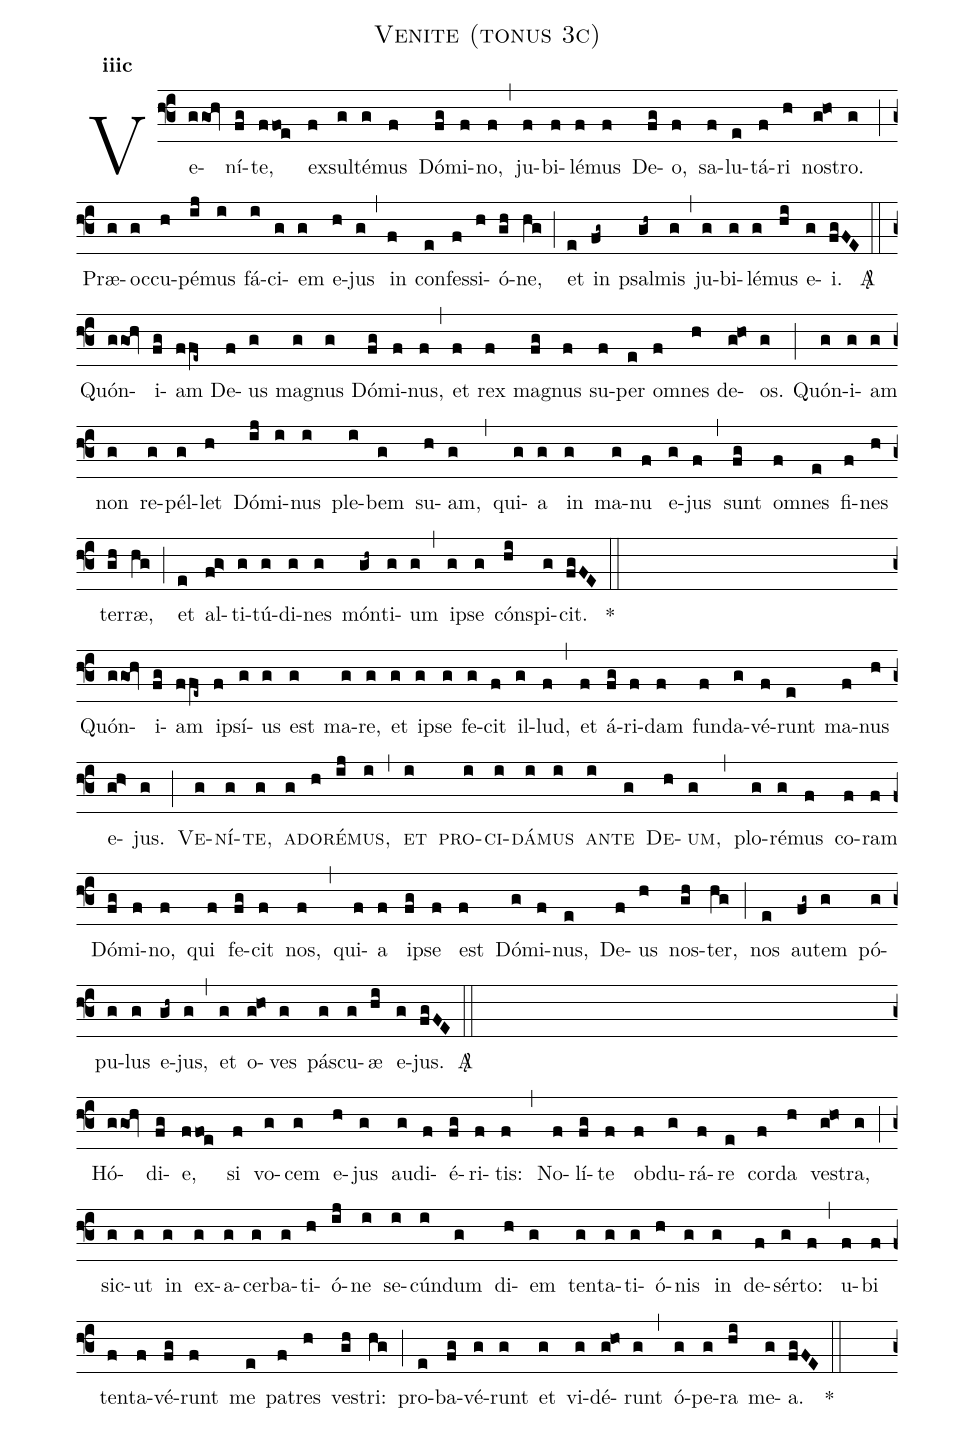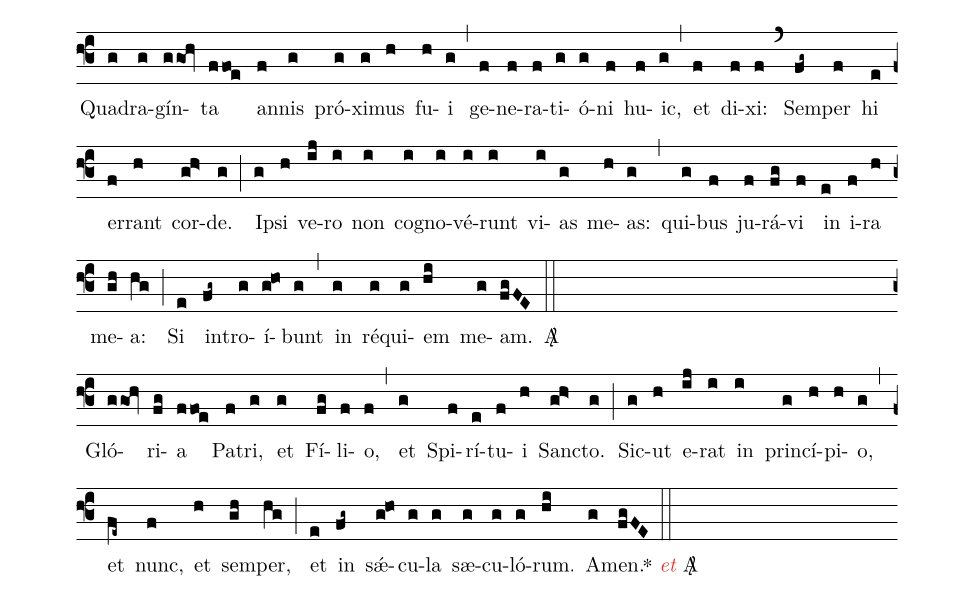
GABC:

name:Venite (tonus 3c);
office-part:ps;
mode:3c;
%%
initial-style: 1;
name: Venite;
mode: 3;
office-part: Psalmus;
annotation: Ps. XCIV;
annotation: iii c;
%%
(f3)Ve(g/goh)ní(fg)te,(ffoe) ex(f)sul(g)té(g)mus(f) Dó(fg)mi(f)no,(f) (,) ju(f)bi(f)lé(f)mus(f) De(fg)o,(f) sa(f)lu(e)tá(f)ri(h) nos(g@ho)tro.(g) (;) Præ(g)oc(g)cu(h)pé(ij)mus(i) fá(i)ci(g)em(g) e(h)jus(g) (,) in(f) con(e)fes(f)si(h)ó(gh)ne,(hg) (;) et(e) in(fg~) psal(gh~)mis(g) (,) ju(g)bi(g)lé(g)mus(hi) e(g)i.(fgFE) <sp>A/</sp>(::) (Z)

Quón(g/goh)i(fg)am(ffe~) De(f)us(g) ma(g)gnus(g) Dó(fg)mi(f)nus,(f) (,) et(f) rex(f) ma(fg)gnus(f) su(f)per(e) om(f)nes(h) de(g@ho)os.(g) (;) Quón(g)i(g)am(g) non(g) re(g)pél(g)let(h) Dó(ij)mi(i)nus(i) ple(i)bem(g) su(h)am,(g) (,) qui(g)a(g) in(g) ma(g)nu(f) e(g)jus(f) (,) sunt(fg) om(f)nes(e) fi(f)nes(h) ter(gh)ræ,(hg) (;) et(e) al(fg>)ti(g)tú(g)di(g)nes(g) món(gh~)ti(g)um(g) (,) ip(g)se(g) cón(hi)spi(g)cit.(fgFE) <sp>*</sp>(::) (Z)

Quón(g/goh)i(fg)am(ffe~) ip(f)sí(g)us(g) est(g) ma(g)re,(g) et(g) ip(g)se(g) fe(g)cit(f) il(g)lud,(f) (,) et(f) á(fg)ri(f)dam(f) fun(f)da(g)vé(f)runt(e) ma(f)nus(h) e(gh>)jus.(g) (;) <sc>Ve(g)ní(g)te,(g) ad(g)o(h)ré(ij)mus,(i) (,) et(i) pro(i)ci(i)dá(i)mus(i) an(i)te(g) De(h)um,</sc>(g) (,) plo(g)ré(g)mus(f) co(f)ram(f) Dó(fg)mi(f)no,(f) qui(f) fe(fg)cit(f) nos,(f) (,) qui(f)a(f) ip(fg)se(f) est(f) Dó(g)mi(f)nus,(e) De(f)us(h) nos(gh)ter,(hg) (;) nos(e) au(fg~)tem(g) pó(g)pu(g)lus(g) e(gh~)jus,(g) (,) et(g) o(g@ho)ves(g) pás(g)cu(g)æ(hi) e(g)jus.(fgFE) <sp>A/</sp>(::) (Z)

Hó(g/goh)di(fg)e,(ffoe) si(f) vo(g)cem(g) e(h)jus(g) au(g)di(f)é(fg)ri(f)tis:(f) (,) No(f)lí(fg)te(f) ob(f)du(g)rá(f)re(e) cor(f)da(h) ves(g@ho)tra,(g) (;) sic(g)ut(g) in(g) ex(g)a(g)cer(g)ba(g)ti(h)ó(ij)ne(i) se(i)cún(i)dum(g) di(h)em(g) ten(g)ta(g)ti(g)ó(h)nis(g) in(g) de(f)sér(g)to:(f) (,) u(f)bi(f) ten(f)ta(f)vé(fg)runt(f) me(e) pa(f)tres(h) ves(gh)tri:(hg) (;) pro(e)ba(fg)vé(g)runt(g) et(g) vi(g)dé(g@ho)runt(g) (,) ó(g)pe(g)ra(hi) me(g)a.(fgFE) <sp>*</sp>(::) (Z)

Qua(g)dra(g)gín(g/goh)ta(ffoe) an(f)nis(g) pró(g)xi(g)mus(h) fu(h)i(g) (,) ge(f)ne(f)ra(f)ti(g)ó(g)ni(f) hu(f)ic,(g) (,) et(f) di(f)xi:(f) (`) Sem(fg~)per(f) hi(e) er(f)rant(h) cor(gh>)de.(g) (;) Ip(g)si(h) ve(ij)ro(i) non(i) co(i)gno(i)vé(i)runt(i) vi(i)as(g) me(h)as:(g) (,) qui(g)bus(f) ju(f)rá(fg)vi(f) in(e) i(f)ra(h) me(gh)a:(hg) (;) Si(e) in(fg~)tro(g)í(g@ho)bunt(g) (,) in(g) ré(g)qui(g)em(hi) me(g)am.(fgFE) <sp>A/</sp>(::) (Z)

Gló(g/goh)ri(fg)a(ffoe) Pa(f)tri,(g) et(g) Fí(fg)li(f)o,(f) (,) et(g) Spi(f)rí(e)tu(f)i(h) Sanc(gh>)to.(g) (;) Sic(g)ut(h) e(ij)rat(i) in(i) prin(g)cí(h)pi(h)o,(g) (,) et(fe~) nunc,(f) et(h) sem(gh)per,(hg) (;) et(e) in(fg~) sǽ(g@ho)cu(g)la(g) sæ(g)cu(g)ló(g)rum.(hi) A(g)men.(fgFE) (::) <sp>*</sp> <c><i>et</i></c> <sp>A/</sp>()
